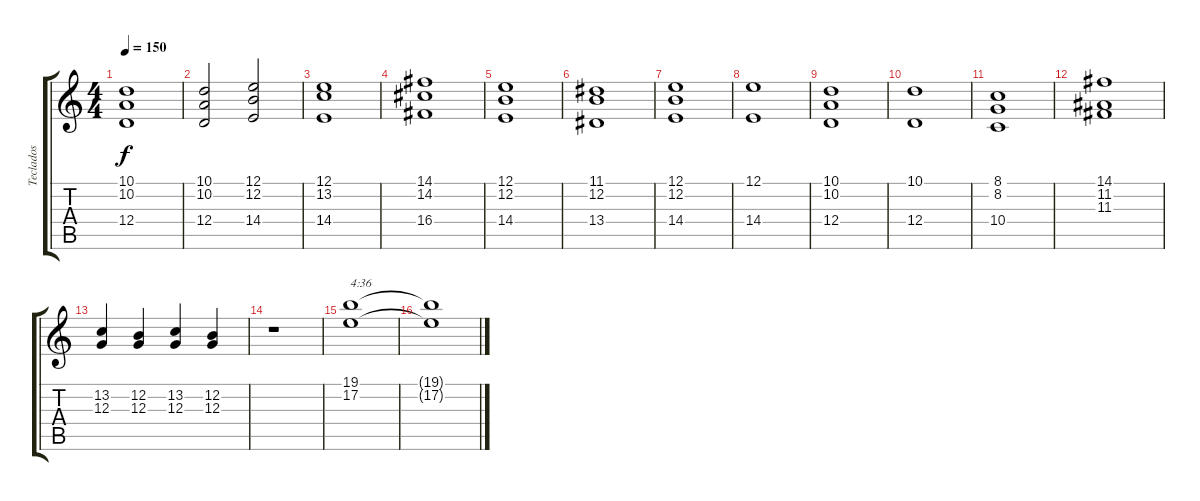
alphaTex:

\track ("Teclados" "Teclados") {instrument synthstrings1}
\staff {score tabs}
\tuning (E4 B3 G3 D3 A2 E2) {hide}
\ts (4 4)
\tempo 150
\clef g2
\ks c
(10.1 10.2 12.4).1{dy f} |
(10.1 10.2 12.4).2 (12.1 12.2 14.4).2 |
(12.1 13.2 14.4).1 |
(14.1 14.2 16.4).1 |
(12.1 12.2 14.4).1 |
(11.1 12.2 13.4).1 |
(12.1 12.2 14.4).1 |
(12.1 14.4).1 |
(10.1 10.2 12.4).1 |
(10.1 12.4).1 |
(8.1 8.2 10.4).1 |
(14.1 11.2 11.3).1 |
(13.2 12.3).4 (12.2 12.3).4 (13.2 12.3).4 (12.2 12.3).4 |
r.1 |
(19.1 17.2).1{txt "4:36"} |
(19.1{t} 17.2{t}).1
